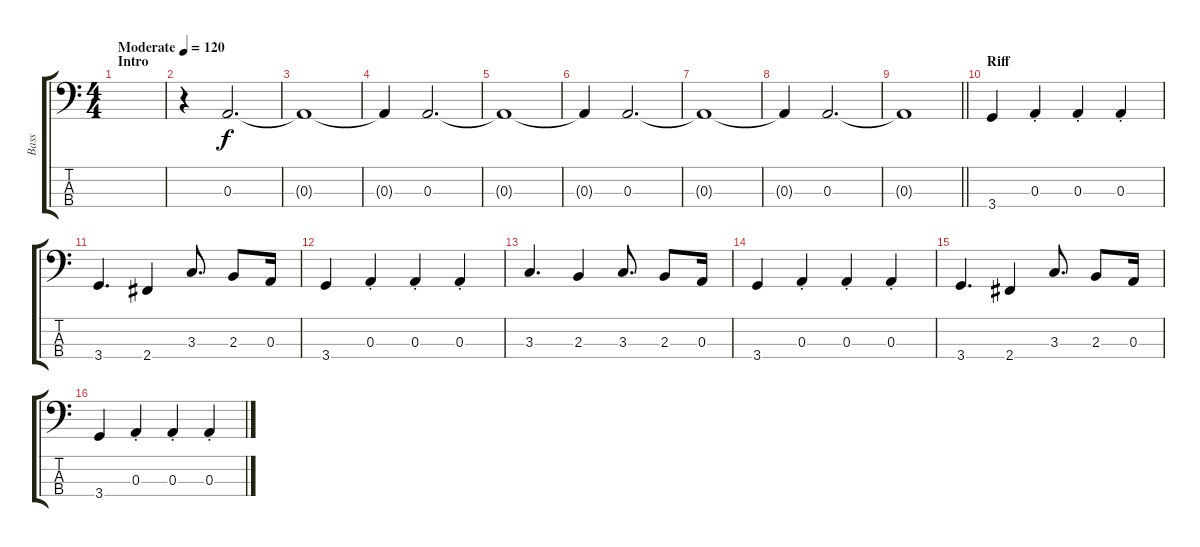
\track ("Bass" "Bass") {instrument electricbasspick}
\staff {score tabs}
\tuning (G2 D2 A1 E1) {hide}
\ts (4 4)
\section ("" "Intro")
\tempo (120 "Moderate")
\clef f4
\ks c
|
r.4 0.3.2{d} |
0.3{t}.1 |
0.3{t}.4 0.3.2{d} |
0.3{t}.1 |
0.3{t}.4 0.3.2{d} |
0.3{t}.1 |
0.3{t}.4 0.3.2{d} |
\barLineRight lightlight
0.3{t}.1 |
\section ("" "Riff")
3.4.4 0.3{st}.4 0.3{st}.4 0.3{st}.4 |
3.4.4{d} 2.4.4 3.3.8{d} 2.3.8 0.3.16 |
3.4.4 0.3{st}.4 0.3{st}.4 0.3{st}.4 |
3.3.4{d} 2.3.4 3.3.8{d} 2.3.8 0.3.16 |
3.4.4 0.3{st}.4 0.3{st}.4 0.3{st}.4 |
3.4.4{d} 2.4.4 3.3.8{d} 2.3.8 0.3.16 |
3.4.4 0.3{st}.4 0.3{st}.4 0.3{st}.4
